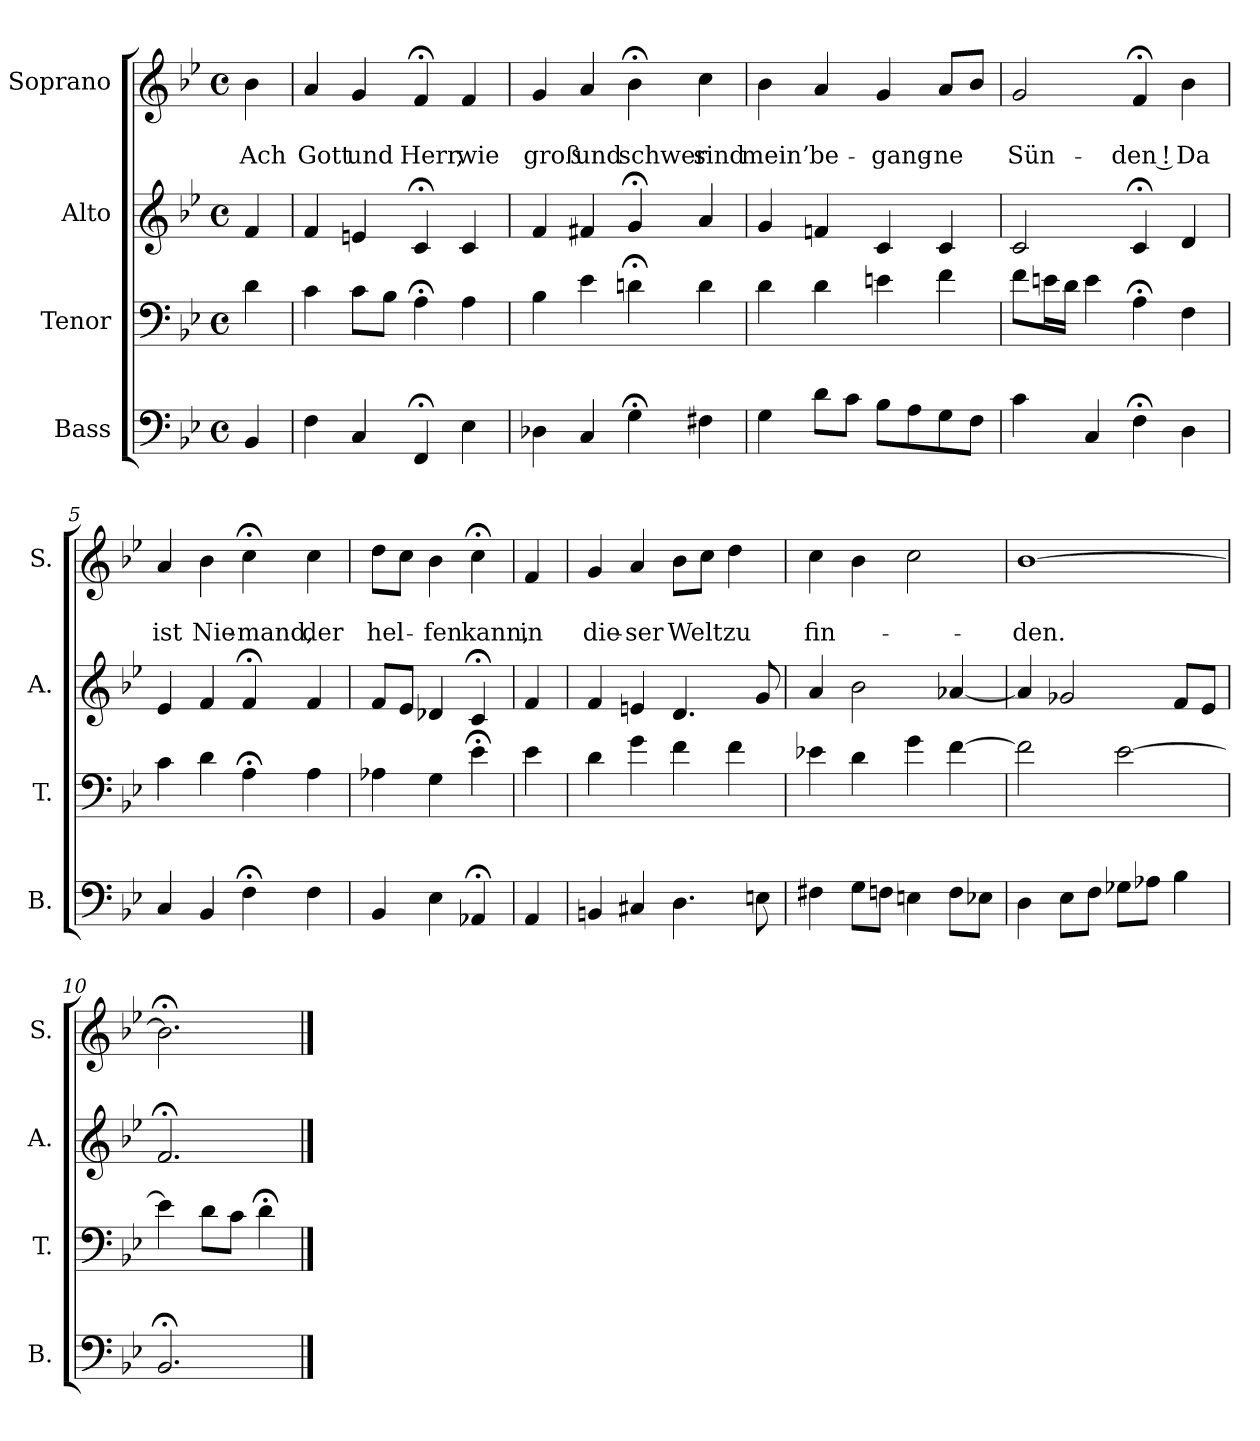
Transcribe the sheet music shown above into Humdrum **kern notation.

**kern	**kern	**kern	**kern	**text	**text
*part4	*part3	*part2	*part1	*part1	*part1
*staff4	*staff3	*staff2	*staff1	*staff1	*staff1
*I"Bass	*I"Tenor	*I"Alto	*I"Soprano	*	*
*I'B.	*I'T.	*I'A.	*I'S.	*	*
*clefF4	*clefF4	*clefG2	*clefG2	*	*
*k[b-e-]	*k[b-e-]	*k[b-e-]	*k[b-e-]	*	*
*B-:	*B-:	*B-:	*B-:	*	*
*M4/4	*M4/4	*M4/4	*M4/4	*	*
*met(c)	*met(c)	*met(c)	*met(c)	*	*
=	=	=	=	=	=
4BB-/	4d\	4f/	4b-\	.	Ach
=1	=1	=1	=1	=1	=1
4F\	4c\	4f/	4a/	.	Gott
4C/	8c\L	4en/	4g/	.	und
.	8B-\J	.	.	.	.
4FF;</	4A;<\	4c;</	4f;</	.	Herr,
4E-\	4A\	4c/	4f/	.	wie
=2	=2	=2	=2	=2	=2
4D-X\	4B-\	4f/	4g/	.	groß
4C/	4e-\	4f#X/	4a/	.	und
4G;<\	4dn;<\	4g;</	4b-;<\	.	schwer
4F#X\	4d\	4a/	4cc\	.	sind
=3	=3	=3	=3	=3	=3
4G\	4d\	4g/	4b-\	.	mein’
8d\L	4d\	4fn/	4a/	.	be-
8c\J	.	.	.	.	.
8B-\L	4en\	4c/	4g/	.	-gang-
8A\	.	.	.	.	.
8G\	4f\	4c/	8a/L	.	-ne
8F\J	.	.	8b-/J	.	.
!!LO:LB:g=z
=4	=4	=4	=4	=4	=4
4c\	8f\L	2c/	2g/	.	Sün-
.	16en\L	.	.	.	.
.	16d\JJ	.	.	.	.
4C/	4e\	.	.	.	.
4F;<\	4A;<\	4c;</	4f;</	.	-den !
4D\	4F\	4d/	4b-\	.	Da
=5	=5	=5	=5	=5	=5
4C/	4c\	4e-/	4a/	.	ist
4BB-/	4d\	4f/	4b-\	.	Nie-
4F;<\	4A;<\	4f;</	4cc;<\	.	-mand,
4F\	4A\	4f/	4cc\	.	der
=6	=6	=6	=6	=6	=6
4BB-/	4A-X\	8f/L	8dd\L	.	hel-
.	.	8e-/J	8cc\J	.	.
4E-\	4G\	4d-X/	4b-\	.	-fen
4AA-X;</	4e-;<\	4c;</	4cc;<\	.	kann,
!!LO:PB:g=z
=6a	=6a	=6a	=6a	=6a	=6a
4AA/	4e-\	4f/	4f/	.	in
=7	=7	=7	=7	=7	=7
4BBn/	4d\	4f/	4g/	.	die-
4C#X/	4g\	4en/	4a/	.	-ser
4.D\	4f\	4.d/	8b-\L	.	Welt
.	.	.	8cc\J	.	.
.	4f\	.	4dd\	.	zu
8En\	.	8g/	.	.	.
=8	=8	=8	=8	=8	=8
4F#X\	4e-X\	4a/	4cc\	.	fin-
8G\L	4d\	2b-\	4b-\	.	.
8Fn\J	.	.	.	.	.
4En\	4g\	.	2cc\	.	.
8F\L	[4f\	[4a-X/	.	.	.
8E-X\J	.	.	.	.	.
=9	=9	=9	=9	=9	=9
4D\	2f\]	4a-/]	[1b-	.	-den.
8E-\L	.	2g-X/	.	.	.
8F\J	.	.	.	.	.
8G-X\L	[2e-\	.	.	.	.
8A-X\J	.	.	.	.	.
4B-\	.	8f/L	.	.	.
.	.	8e-/J	.	.	.
=10	=10	=10	=10	=10	=10
2.BB-;</	4e-\]	2.f;</	2.b-;<\]	.	.
.	8d\L	.	.	.	.
.	8c\J	.	.	.	.
.	4d;<\	.	.	.	.
==	==	==	==	==	==
*-	*-	*-	*-	*-	*-
